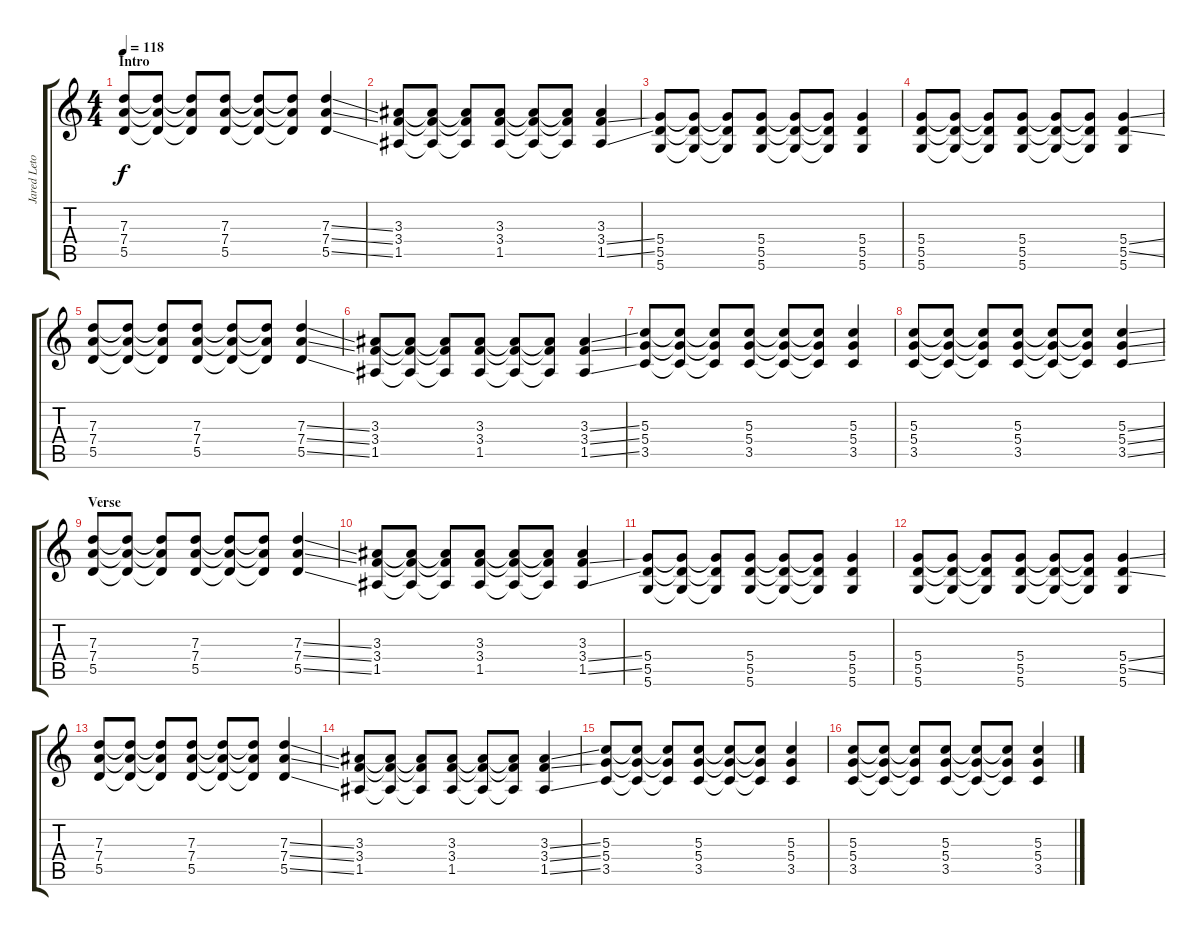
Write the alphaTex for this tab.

\track ("Jared Leto" "Jared Leto") {instrument acousticguitarsteel}
\staff {score tabs}
\tuning (E4 B3 G3 D3 A2 D2) {hide}
\ts (4 4)
\section ("" "Intro")
\tempo 118
\clef g2
\ks c
(7.3 7.4 5.5).8{dy f instrument acousticguitarsteel} (7.3{t} 7.4{t} 5.5{t}).8 (7.3{t} 7.4{t} 5.5{t}).8 (7.3 7.4 5.5).8 (7.3{t} 7.4{t} 5.5{t}).8 (7.3{t} 7.4{t} 5.5{t}).8 (7.3{ss} 7.4{ss} 5.5{ss}).4 |
(3.3 3.4 1.5).8 (3.3{t} 3.4{t} 1.5{t}).8 (3.3{t} 3.4{t} 1.5{t}).8 (3.3 3.4 1.5).8 (3.3{t} 3.4{t} 1.5{t}).8 (3.3{t} 3.4{t} 1.5{t}).8 (3.3 3.4{ss} 1.5{ss}).4 |
(5.4 5.5 5.6).8 (5.4{t} 5.5{t} 5.6{t}).8 (5.4{t} 5.5{t} 5.6{t}).8 (5.4 5.5 5.6).8 (5.4{t} 5.5{t} 5.6{t}).8 (5.4{t} 5.5{t} 5.6{t}).8 (5.4 5.5 5.6).4 |
(5.4 5.5 5.6).8 (5.4{t} 5.5{t} 5.6{t}).8 (5.4{t} 5.5{t} 5.6{t}).8 (5.4 5.5 5.6).8 (5.4{t} 5.5{t} 5.6{t}).8 (5.4{t} 5.5{t} 5.6{t}).8 (5.4{ss} 5.5{ss} 5.6).4 |
(7.3 7.4 5.5).8 (7.3{t} 7.4{t} 5.5{t}).8 (7.3{t} 7.4{t} 5.5{t}).8 (7.3 7.4 5.5).8 (7.3{t} 7.4{t} 5.5{t}).8 (7.3{t} 7.4{t} 5.5{t}).8 (7.3{ss} 7.4{ss} 5.5{ss}).4 |
(3.3 3.4 1.5).8 (3.3{t} 3.4{t} 1.5{t}).8 (3.3{t} 3.4{t} 1.5{t}).8 (3.3 3.4 1.5).8 (3.3{t} 3.4{t} 1.5{t}).8 (3.3{t} 3.4{t} 1.5{t}).8 (3.3{ss} 3.4{ss} 1.5{ss}).4 |
(5.3 5.4 3.5).8 (5.3{t} 5.4{t} 3.5{t}).8 (5.3{t} 5.4{t} 3.5{t}).8 (5.3 5.4 3.5).8 (5.3{t} 5.4{t} 3.5{t}).8 (5.3{t} 5.4{t} 3.5{t}).8 (5.3 5.4 3.5).4 |
(5.3 5.4 3.5).8 (5.3{t} 5.4{t} 3.5{t}).8 (5.3{t} 5.4{t} 3.5{t}).8 (5.3 5.4 3.5).8 (5.3{t} 5.4{t} 3.5{t}).8 (5.3{t} 5.4{t} 3.5{t}).8 (5.3{ss} 5.4{ss} 3.5{ss}).4 |
\section ("" "Verse")
(7.3 7.4 5.5).8 (7.3{t} 7.4{t} 5.5{t}).8 (7.3{t} 7.4{t} 5.5{t}).8 (7.3 7.4 5.5).8 (7.3{t} 7.4{t} 5.5{t}).8 (7.3{t} 7.4{t} 5.5{t}).8 (7.3{ss} 7.4{ss} 5.5{ss}).4 |
(3.3 3.4 1.5).8 (3.3{t} 3.4{t} 1.5{t}).8 (3.3{t} 3.4{t} 1.5{t}).8 (3.3 3.4 1.5).8 (3.3{t} 3.4{t} 1.5{t}).8 (3.3{t} 3.4{t} 1.5{t}).8 (3.3 3.4{ss} 1.5{ss}).4 |
(5.4 5.5 5.6).8 (5.4{t} 5.5{t} 5.6{t}).8 (5.4{t} 5.5{t} 5.6{t}).8 (5.4 5.5 5.6).8 (5.4{t} 5.5{t} 5.6{t}).8 (5.4{t} 5.5{t} 5.6{t}).8 (5.4 5.5 5.6).4 |
(5.4 5.5 5.6).8 (5.4{t} 5.5{t} 5.6{t}).8 (5.4{t} 5.5{t} 5.6{t}).8 (5.4 5.5 5.6).8 (5.4{t} 5.5{t} 5.6{t}).8 (5.4{t} 5.5{t} 5.6{t}).8 (5.4{ss} 5.5{ss} 5.6).4 |
(7.3 7.4 5.5).8 (7.3{t} 7.4{t} 5.5{t}).8 (7.3{t} 7.4{t} 5.5{t}).8 (7.3 7.4 5.5).8 (7.3{t} 7.4{t} 5.5{t}).8 (7.3{t} 7.4{t} 5.5{t}).8 (7.3{ss} 7.4{ss} 5.5{ss}).4 |
(3.3 3.4 1.5).8 (3.3{t} 3.4{t} 1.5{t}).8 (3.3{t} 3.4{t} 1.5{t}).8 (3.3 3.4 1.5).8 (3.3{t} 3.4{t} 1.5{t}).8 (3.3{t} 3.4{t} 1.5{t}).8 (3.3{ss} 3.4{ss} 1.5{ss}).4 |
(5.3 5.4 3.5).8 (5.3{t} 5.4{t} 3.5{t}).8 (5.3{t} 5.4{t} 3.5{t}).8 (5.3 5.4 3.5).8 (5.3{t} 5.4{t} 3.5{t}).8 (5.3{t} 5.4{t} 3.5{t}).8 (5.3 5.4 3.5).4 |
(5.3 5.4 3.5).8 (5.3{t} 5.4{t} 3.5{t}).8 (5.3{t} 5.4{t} 3.5{t}).8 (5.3 5.4 3.5).8 (5.3{t} 5.4{t} 3.5{t}).8 (5.3{t} 5.4{t} 3.5{t}).8 (5.3{ss} 5.4{ss} 3.5{ss}).4
